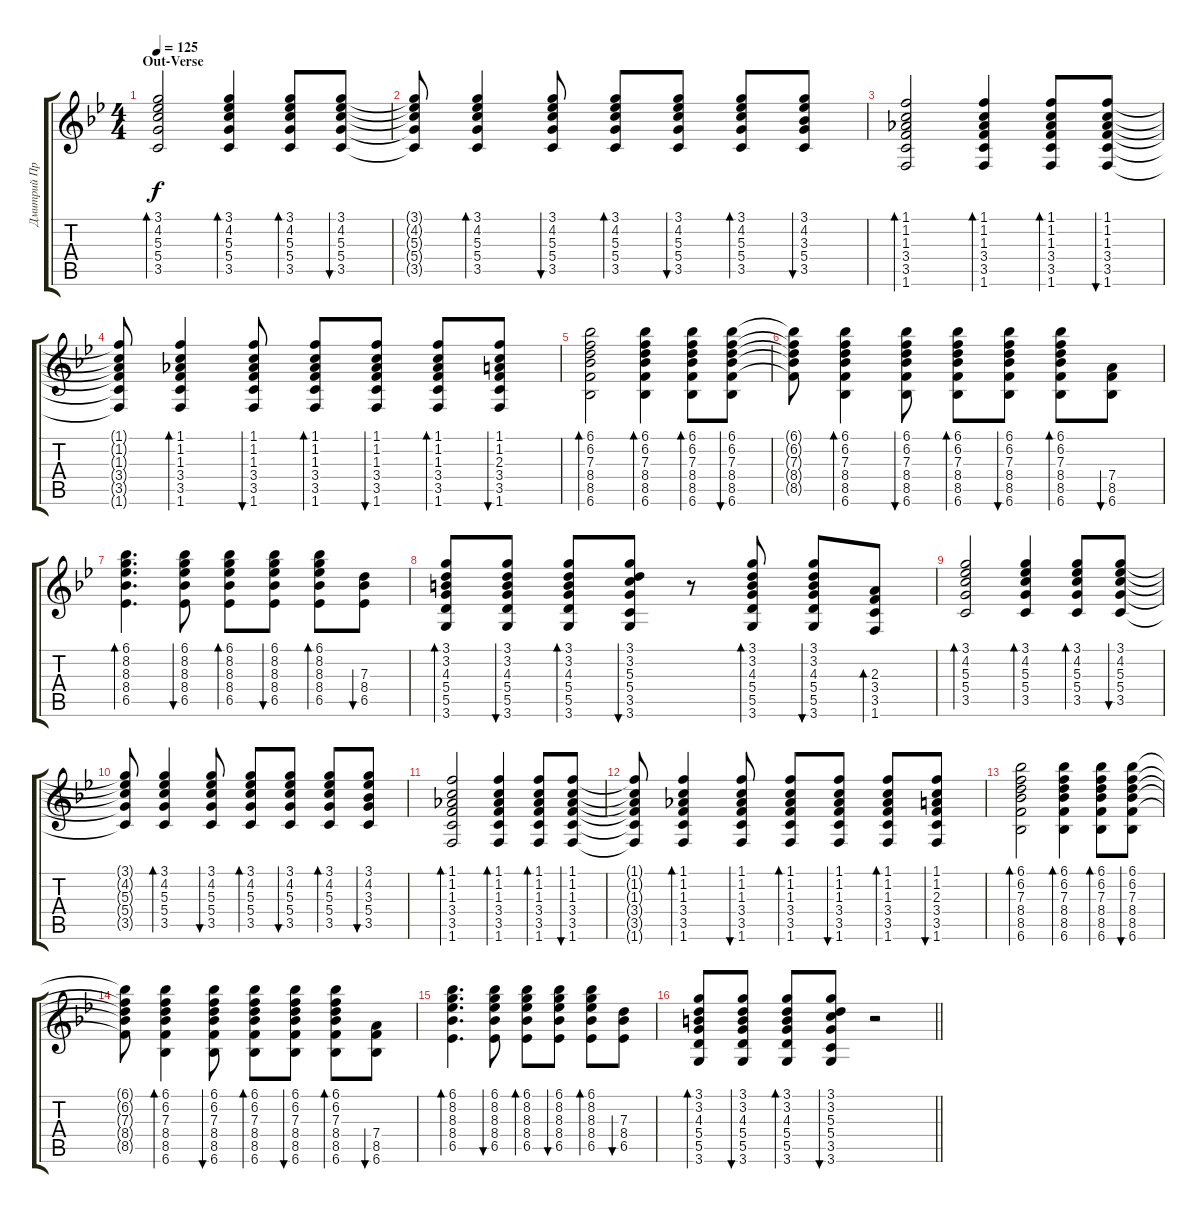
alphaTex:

\track ("Дмитрий Процко" "Дмитрий Пр") {instrument acousticguitarsteel}
\staff {score tabs}
\tuning (E4 B3 G3 D3 A2 E2) {hide}
\ts (4 4)
\section ("" "Out-Verse")
\tempo 125
\clef g2
\ks bb
(3.1 4.2 5.3 5.4 3.5).2{bd 30 dy f} (3.1 4.2 5.3 5.4 3.5).4{bd 30} (3.1 4.2 5.3 5.4 3.5).8{bd 30} (3.1 4.2 5.3 5.4 3.5).8{bu 30} |
(3.1{t} 4.2{t} 5.3{t} 5.4{t} 3.5{t}).8 (3.1 4.2 5.3 5.4 3.5).4{bd 60} (3.1 4.2 5.3 5.4 3.5).8{bu 60} (3.1 4.2 5.3 5.4 3.5).8{bd 60} (3.1 4.2 5.3 5.4 3.5).8{bu 60} (3.1 4.2 5.3 5.4 3.5).8{bd 60} (3.1 4.2 3.3 5.4 3.5).8{bu 60} |
(1.1 1.2 1.3 3.4 3.5 1.6).2{bd 30} (1.1 1.2 1.3 3.4 3.5 1.6).4{bd 30} (1.1 1.2 1.3 3.4 3.5 1.6).8{bd 30} (1.1 1.2 1.3 3.4 3.5 1.6).8{bu 30} |
(1.1{t} 1.2{t} 1.3{t} 3.4{t} 3.5{t} 1.6{t}).8 (1.1 1.2 1.3 3.4 3.5 1.6).4{bd 30} (1.1 1.2 1.3 3.4 3.5 1.6).8{bu 30} (1.1 1.2 1.3 3.4 3.5 1.6).8{bd 30} (1.1 1.2 1.3 3.4 3.5 1.6).8{bu 30} (1.1 1.2 1.3 3.4 3.5 1.6).8{bd 30} (1.1 1.2 2.3 3.4 3.5 1.6).8{bu 30} |
(6.1 6.2 7.3 8.4 8.5 6.6).2{bd 30} (6.1 6.2 7.3 8.4 8.5 6.6).4{bd 30} (6.1 6.2 7.3 8.4 8.5 6.6).8{bd 30} (6.1 6.2 7.3 8.4 8.5 6.6).8{bu 30} |
(6.1{t} 6.2{t} 7.3{t} 8.4{t} 8.5{t}).8 (6.1 6.2 7.3 8.4 8.5 6.6).4{bd 30} (6.1 6.2 7.3 8.4 8.5 6.6).8{bu 30} (6.1 6.2 7.3 8.4 8.5 6.6).8{bd 30} (6.1 6.2 7.3 8.4 8.5 6.6).8{bu 30} (6.1 6.2 7.3 8.4 8.5 6.6).8{bd 30} (7.4 8.5 6.6).8{bu 30} |
(6.1 8.2 8.3 8.4 6.5).4{d bd 30} (6.1 8.2 8.3 8.4 6.5).8{bu 30} (6.1 8.2 8.3 8.4 6.5).8{bd 30} (6.1 8.2 8.3 8.4 6.5).8{bu 30} (6.1 8.2 8.3 8.4 6.5).8{bd 30} (7.3 8.4 6.5).8{bu 30} |
(3.1 3.2 4.3 5.4 5.5 3.6).8{bd 30} (3.1 3.2 4.3 5.4 5.5 3.6).8{bu 30} (3.1 3.2 4.3 5.4 5.5 3.6).8{bd 30} (3.1 3.2 5.3 5.4 3.5 3.6).8{bu 30} r.8 (3.1 3.2 4.3 5.4 5.5 3.6).8{bd 30} (3.1 3.2 4.3 5.4 5.5 3.6).8{bu 30} (2.3 3.4 3.5 1.6).8{bd 30} |
(3.1 4.2 5.3 5.4 3.5).2{bd 30} (3.1 4.2 5.3 5.4 3.5).4{bd 30} (3.1 4.2 5.3 5.4 3.5).8{bd 30} (3.1 4.2 5.3 5.4 3.5).8{bu 30} |
(3.1{t} 4.2{t} 5.3{t} 5.4{t} 3.5{t}).8 (3.1 4.2 5.3 5.4 3.5).4{bd 60} (3.1 4.2 5.3 5.4 3.5).8{bu 60} (3.1 4.2 5.3 5.4 3.5).8{bd 60} (3.1 4.2 5.3 5.4 3.5).8{bu 60} (3.1 4.2 5.3 5.4 3.5).8{bd 60} (3.1 4.2 3.3 5.4 3.5).8{bu 60} |
(1.1 1.2 1.3 3.4 3.5 1.6).2{bd 30} (1.1 1.2 1.3 3.4 3.5 1.6).4{bd 30} (1.1 1.2 1.3 3.4 3.5 1.6).8{bd 30} (1.1 1.2 1.3 3.4 3.5 1.6).8{bu 30} |
(1.1{t} 1.2{t} 1.3{t} 3.4{t} 3.5{t} 1.6{t}).8 (1.1 1.2 1.3 3.4 3.5 1.6).4{bd 30} (1.1 1.2 1.3 3.4 3.5 1.6).8{bu 30} (1.1 1.2 1.3 3.4 3.5 1.6).8{bd 30} (1.1 1.2 1.3 3.4 3.5 1.6).8{bu 30} (1.1 1.2 1.3 3.4 3.5 1.6).8{bd 30} (1.1 1.2 2.3 3.4 3.5 1.6).8{bu 30} |
(6.1 6.2 7.3 8.4 8.5 6.6).2{bd 30} (6.1 6.2 7.3 8.4 8.5 6.6).4{bd 30} (6.1 6.2 7.3 8.4 8.5 6.6).8{bd 30} (6.1 6.2 7.3 8.4 8.5 6.6).8{bu 30} |
(6.1{t} 6.2{t} 7.3{t} 8.4{t} 8.5{t}).8 (6.1 6.2 7.3 8.4 8.5 6.6).4{bd 30} (6.1 6.2 7.3 8.4 8.5 6.6).8{bu 30} (6.1 6.2 7.3 8.4 8.5 6.6).8{bd 30} (6.1 6.2 7.3 8.4 8.5 6.6).8{bu 30} (6.1 6.2 7.3 8.4 8.5 6.6).8{bd 30} (7.4 8.5 6.6).8{bu 30} |
(6.1 8.2 8.3 8.4 6.5).4{d bd 30} (6.1 8.2 8.3 8.4 6.5).8{bu 30} (6.1 8.2 8.3 8.4 6.5).8{bd 30} (6.1 8.2 8.3 8.4 6.5).8{bu 30} (6.1 8.2 8.3 8.4 6.5).8{bd 30} (7.3 8.4 6.5).8{bu 30} |
\barLineRight lightlight
(3.1 3.2 4.3 5.4 5.5 3.6).8{bd 30} (3.1 3.2 4.3 5.4 5.5 3.6).8{bu 30} (3.1 3.2 4.3 5.4 5.5 3.6).8{bd 30} (3.1 3.2 5.3 5.4 3.5 3.6).8{bu 30} r.2
